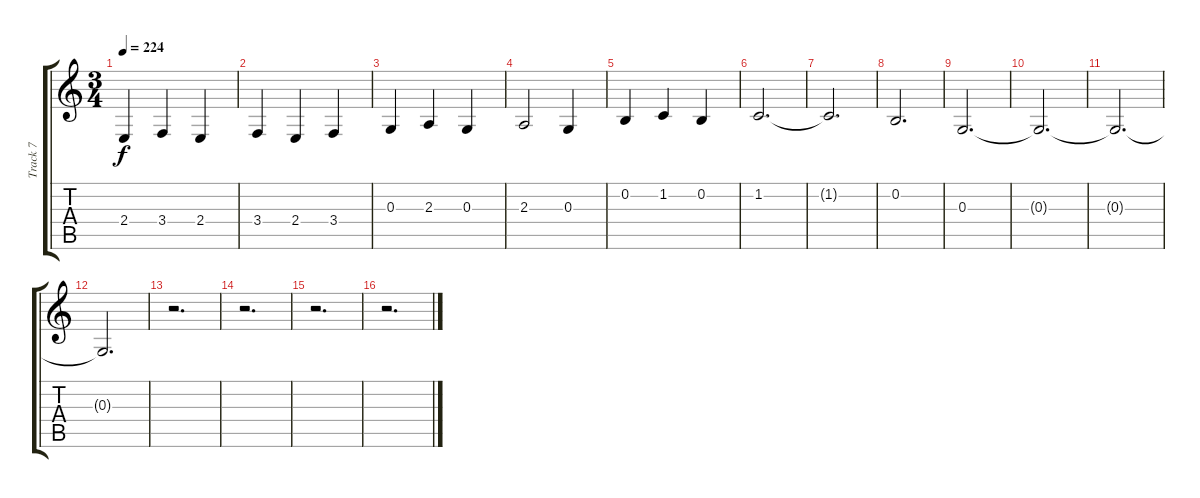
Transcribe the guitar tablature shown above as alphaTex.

\track ("Track 7" "Track 7") {instrument brasssection}
\staff {score tabs}
\tuning (E4 B3 G3 D3 A2 E2) {hide}
\ts (3 4)
\tempo 224
\clef g2
\ks c
2.4.4{dy f} 3.4.4 2.4.4 |
3.4.4 2.4.4 3.4.4 |
0.3.4 2.3.4 0.3.4 |
2.3.2 0.3.4 |
0.2.4 1.2.4 0.2.4 |
1.2.2{d} |
1.2{t}.2{d} |
0.2.2{d} |
0.3.2{d} |
0.3{t}.2{d} |
0.3{t}.2{d} |
0.3{t}.2{d} |
r.2{d} |
r.2{d} |
r.2{d} |
r.2{d}
